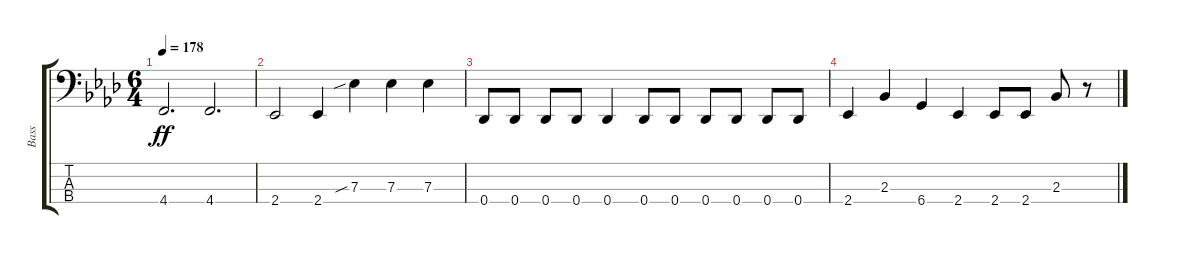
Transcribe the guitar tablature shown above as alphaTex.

\track ("Bass" "Bass") {instrument electricbasspick}
\staff {score tabs}
\tuning (Gb2 Db2 Ab1 Db1) {hide}
\ts (6 4)
\tempo 178
\clef f4
\ks ab
4.4.2{d dy ff} 4.4.2{d} |
2.4.2 2.4.4 7.3{sib}.4 7.3.4 7.3.4 |
0.4.8 0.4.8 0.4.8 0.4.8 0.4.4 0.4.8 0.4.8 0.4.8 0.4.8 0.4.8 0.4.8 |
2.4.4 2.3.4 6.4.4 2.4.4 2.4.8 2.4.8 2.3.8 r.8
